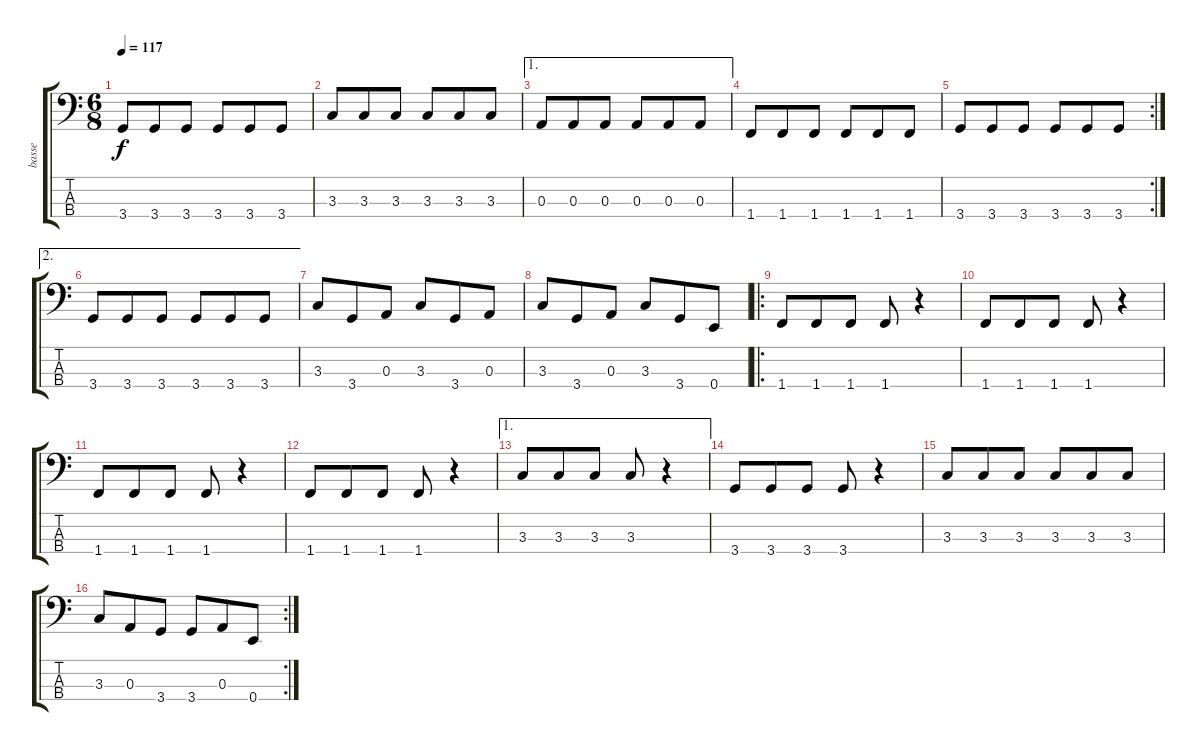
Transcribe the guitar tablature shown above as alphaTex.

\track ("basse" "basse") {instrument electricbassfinger}
\staff {score tabs}
\tuning (G2 D2 A1 E1) {hide}
\ts (6 8)
\tempo 117
\clef f4
\ks c
3.4.8{dy f} 3.4.8 3.4.8 3.4.8 3.4.8 3.4.8 |
3.3.8 3.3.8 3.3.8 3.3.8 3.3.8 3.3.8 |
\ae 1
0.3.8 0.3.8 0.3.8 0.3.8 0.3.8 0.3.8 |
1.4.8 1.4.8 1.4.8 1.4.8 1.4.8 1.4.8 |
\rc 2
3.4.8 3.4.8 3.4.8 3.4.8 3.4.8 3.4.8 |
\ae 2
3.4.8 3.4.8 3.4.8 3.4.8 3.4.8 3.4.8 |
3.3.8 3.4.8 0.3.8 3.3.8 3.4.8 0.3.8 |
3.3.8 3.4.8 0.3.8 3.3.8 3.4.8 0.4.8 |
\ro
1.4.8 1.4.8 1.4.8 1.4.8 r.4 |
1.4.8 1.4.8 1.4.8 1.4.8 r.4 |
1.4.8 1.4.8 1.4.8 1.4.8 r.4 |
1.4.8 1.4.8 1.4.8 1.4.8 r.4 |
\ae 1
3.3.8 3.3.8 3.3.8 3.3.8 r.4 |
3.4.8 3.4.8 3.4.8 3.4.8 r.4 |
3.3.8 3.3.8 3.3.8 3.3.8 3.3.8 3.3.8 |
\rc 2
3.3.8 0.3.8 3.4.8 3.4.8 0.3.8 0.4.8
